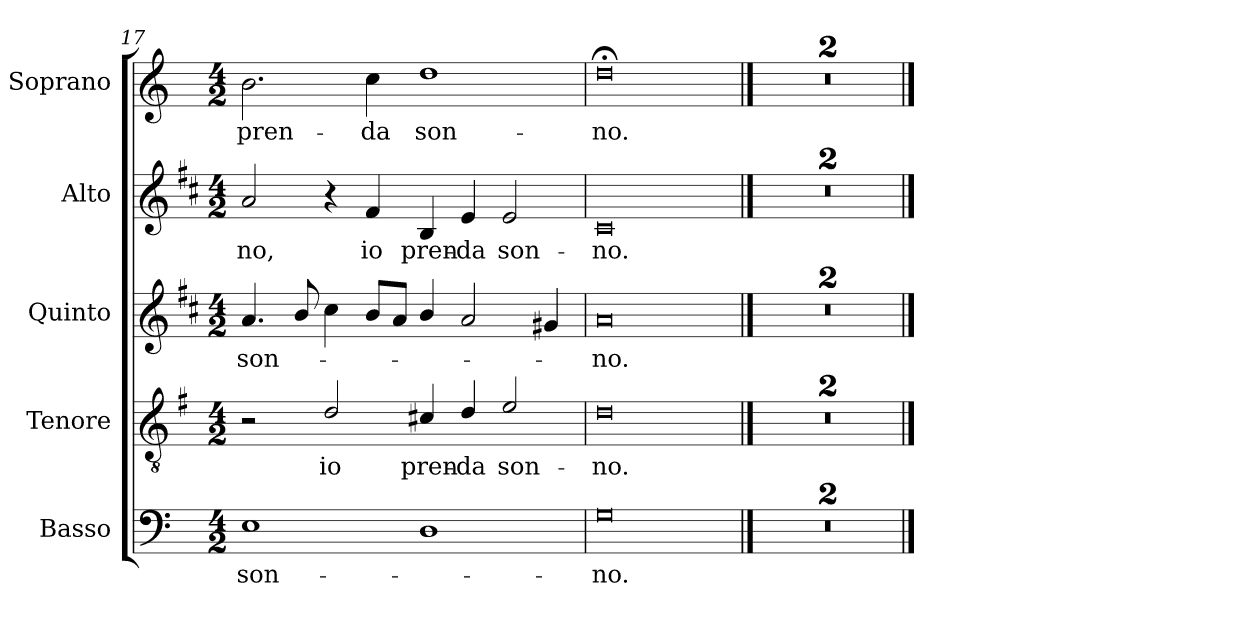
**kern	**text	**kern	**text	**kern	**text	**kern	**text	**kern	**text
*part5	*part5	*part4	*part4	*part3	*part3	*part2	*part2	*part1	*part1
*staff5	*staff5	*staff4	*staff4	*staff3	*staff3	*staff2	*staff2	*staff1	*staff1
*I"Basso	*	*I"Tenore	*	*I"Quinto	*	*I"Alto	*	*I"Soprano	*
*I'B	*	*I'T	*	*	*	*I'A	*	*I'S	*
!!LO:LB:g=z
*clefF4	*	*clefGv2	*	*clefG2	*	*clefG2	*	*clefG2	*
*	*	*ITrd4c7	*	*ITrd1c2	*	*ITrd1c2	*	*	*
*k[]	*	*k[]	*	*k[]	*	*k[]	*	*k[]	*
*C:	*	*C:	*	*C:	*	*C:	*	*C:	*
*M4/2	*	*M4/2	*	*M4/2	*	*M4/2	*	*M4/2	*
=17	=17	=17	=17	=17	=17	=17	=17	=17	=17
!	!LO:LY:b	!	!	!	!LO:LY:b	!	!LO:LY:b	!	!LO:LY:b
1E	son-	2r	.	4.g/	son-	2g/	-no,	2.b\	pren-
.	.	.	.	8a/	.	.	.	.	.
!	!	!	!LO:LY:b	!	!	!	!	!	!
.	.	2G/	io	4b\	.	4r	.	.	.
!	!	!	!	!	!	!	!LO:LY:b	!	!LO:LY:b
.	.	.	.	8a/L	.	4e/	io	4cc\	-da
.	.	.	.	8g/J	.	.	.	.	.
!	!	!	!LO:LY:b	!	!	!	!LO:LY:b	!	!LO:LY:b
1D	.	4F#X/	pren-	4a/	.	4A/	pren-	1dd	son-
!	!	!	!LO:LY:b	!	!	!	!LO:LY:b	!	!
.	.	4G/	-da	2g/	.	4d/	-da	.	.
!	!	!	!LO:LY:b	!	!	!	!LO:LY:b	!	!
.	.	2A/	son-	.	.	2d/	son-	.	.
.	.	.	.	4f#X/	.	.	.	.	.
=18	=18	=18	=18	=18	=18	=18	=18	=18	=18
!	!LO:LY:b	!	!LO:LY:b	!	!LO:LY:b	!	!LO:LY:b	!	!LO:LY:b
0G	-no.	0G	-no.	0g	-no.	0B	-no.	0dd;<	-no.
==19	==19	==19	==19	==19	==19	==19	==19	==19	==19
0r	.	0r	.	0r	.	0r	.	0r	.
=20	=20	=20	=20	=20	=20	=20	=20	=20	=20
0r	.	0r	.	0r	.	0r	.	0r	.
==	==	==	==	==	==	==	==	==	==
*-	*-	*-	*-	*-	*-	*-	*-	*-	*-
